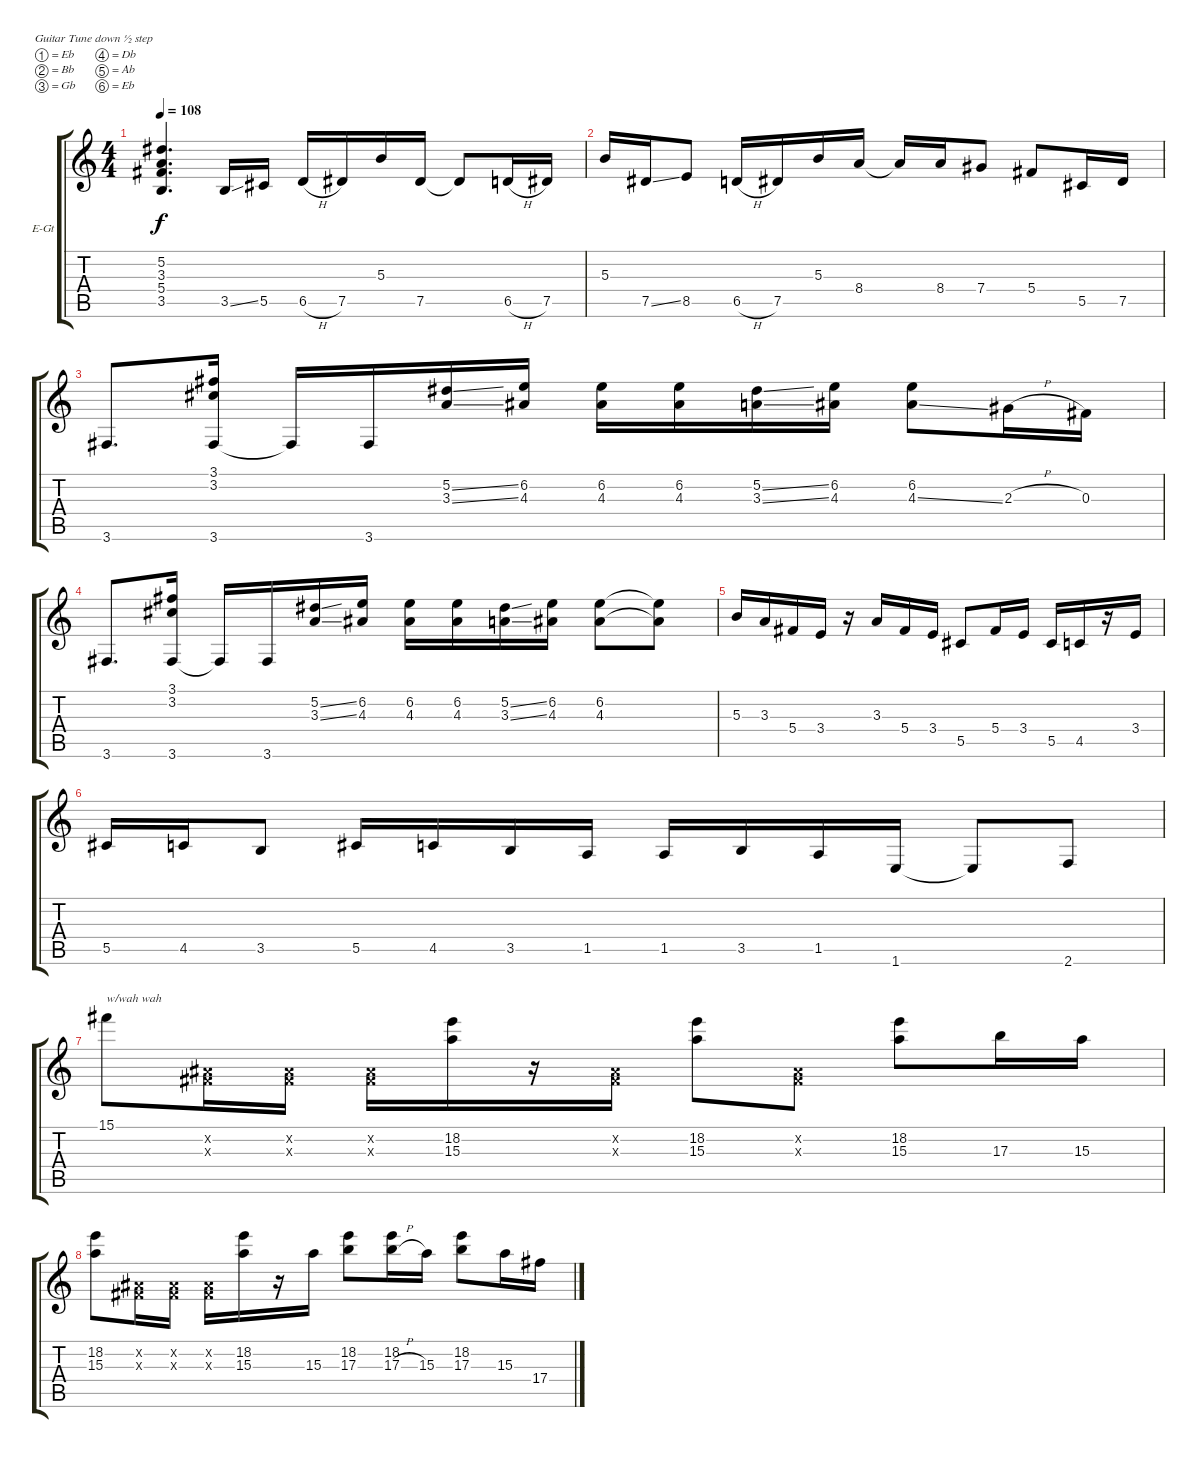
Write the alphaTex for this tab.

\bracketExtendMode groupsimilarinstruments
\firstSystemTrackNameOrientation horizontal
\otherSystemsTrackNameOrientation horizontal
\track ("Gtr. 1 - Nuno" "E-Gt") {instrument distortionguitar}
\staff {score tabs}
\tuning (Eb4 Bb3 Gb3 Db3 Ab2 Eb2)
\ts (4 4)
\tempo 108
\clef g2
\ks c
(5.2 3.3 5.4 3.5).4{d dy f} 3.5{ss}.16 5.5.16 6.5{h}.16 7.5.16 5.3.16 7.5.16 7.5{t}.8 6.5{h}.16 7.5.16 |
5.3.16 7.5{ss}.16 8.5.8 6.5{h}.16 7.5.16 5.3.16 8.4.16 8.4{t}.16 8.4.16 7.4.8 5.4.8 5.5.16 7.5.16 |
3.6.8{d} (3.1 3.2 3.6).16 3.6{t}.16 3.6.16 (5.2{ss} 3.3{ss}).16 (6.2 4.3).16 (6.2 4.3).16 (6.2 4.3).16 (5.2{ss} 3.3{ss}).16 (6.2 4.3).16 (6.2 4.3{ss}).8 2.3{h}.16 0.3.16 |
3.6.8{d} (3.1 3.2 3.6).16 3.6{t}.16 3.6.16 (5.2{ss} 3.3{ss}).16 (6.2 4.3).16 (6.2 4.3).16 (6.2 4.3).16 (5.2{ss} 3.3{ss}).16 (6.2 4.3).16 (6.2 4.3).8 (6.2{t} 4.3{t}).8 |
5.3.16 3.3.16 5.4.16 3.4.16 r.16 3.3.16 5.4.16 3.4.16 5.5.8 5.4.16 3.4.16 5.5.16 4.5.16 r.16 3.4.16 |
5.5.16 4.5.16 3.5.8 5.5.16 4.5.16 3.5.16 1.5.16 1.5.16 3.5.16 1.5.16 1.6.16 1.6{t}.8 2.6.8 |
15.1.8{txt "w/wah wah"} (0.2{x} 0.3{x}).16 (0.2{x} 0.3{x}).16 (0.2{x} 0.3{x}).16 (18.2 15.3).16 r.16 (0.2{x} 0.3{x}).16 (18.2 15.3).8 (0.2{x} 0.3{x}).8 (18.2 15.3).8 17.3.16 15.3.16 |
(18.2 15.3).8 (0.2{x} 0.3{x}).16 (0.2{x} 0.3{x}).16 (0.2{x} 0.3{x}).16 (18.2 15.3).16 r.16 15.3.16 (18.2 17.3).8 (18.2 17.3{h}).16 15.3.16 (18.2 17.3).8 15.3.16 17.4.16
